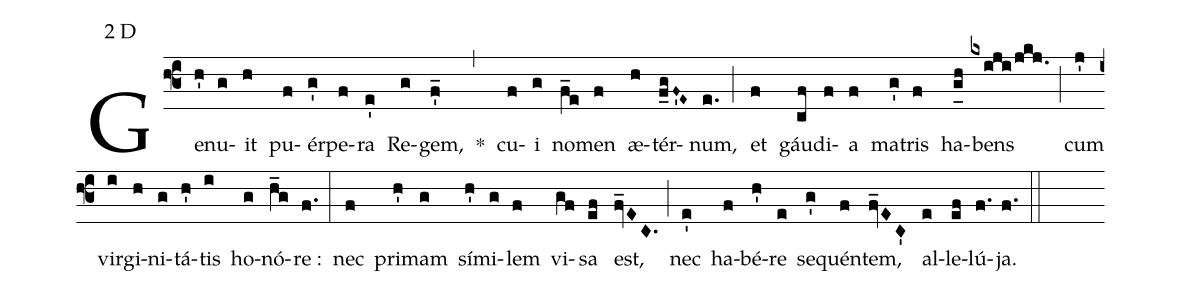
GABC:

mode:2 D;
%%
(f3) Ge(h')nu(g)it(h) pu(f)ér(g')pe(f)ra(e') Re(g)gem,(f'_) *(,) cu(f)i(g) no(f_e)men(f) æ(h)tér(f_gF~'E~)num,(e.) (;) et(f) gáu(cf)di(f)a(f) ma(g')tris(f) ha(g_[uh:l]h)bens(kxiji/jkj.) (;) cum(j') vir(i)gi(h)ni(g)tá(h')tis(i) ho(g)nó(h_g)re :(f.) (:) nec(f) pri(h')mam(g) sí(h')mi(g)lem(f) vi(gf)sa(ef) est,(fv_EC.) (;) nec(e') ha(f)bé(h')re(e) se(g')quén(f)tem,(fv_EC') al(e)le(ef)lú(f.)ja.(f.) (::)
